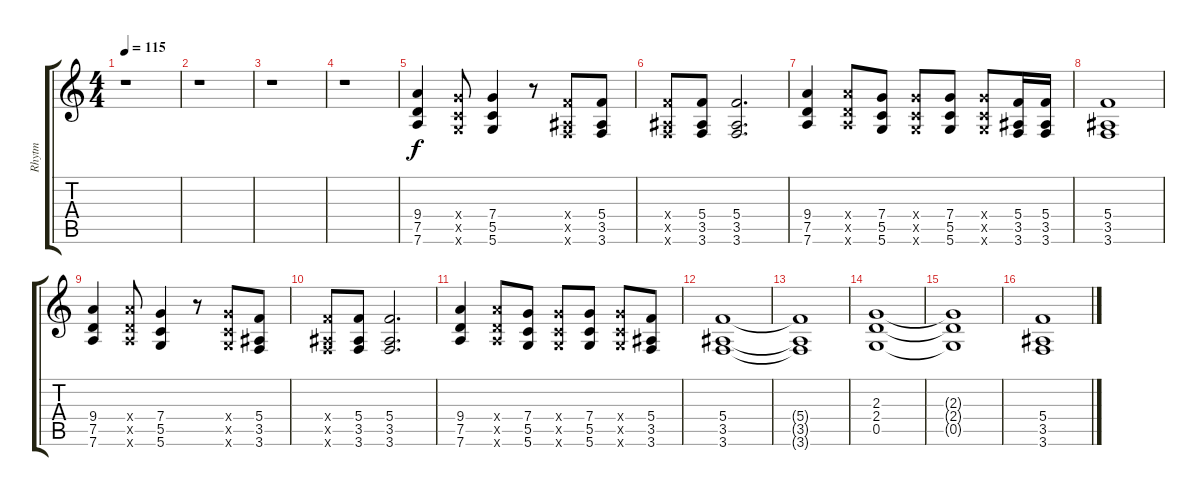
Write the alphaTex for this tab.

\track ("Rhytm" "Rhytm") {instrument distortionguitar}
\staff {score tabs}
\tuning (D4 A3 F3 C3 G2 D2) {hide}
\ts (4 4)
\tempo 115
\clef g2
\ks c
r.1{dy f} |
r.1 |
r.1 |
r.1 |
(9.4 7.5 7.6).4 (7.4{x} 5.5{x} 5.6{x}).8 (7.4 5.5 5.6).4 r.8 (5.4{x} 3.5{x} 3.6{x}).8 (5.4 3.5 3.6).8 |
(5.4{x} 3.5{x} 3.6{x}).8 (5.4 3.5 3.6).8 (5.4 3.5 3.6).2{d} |
(9.4 7.5 7.6).4 (9.4{x} 7.5{x} 7.6{x}).8 (7.4 5.5 5.6).8 (7.4{x} 5.5{x} 5.6{x}).8 (7.4 5.5 5.6).8 (7.4{x} 5.5{x} 5.6{x}).8 (5.4 3.5 3.6).16 (5.4 3.5 3.6).16 |
(5.4 3.5 3.6).1 |
(9.4 7.5 7.6).4 (9.4{x} 7.5{x} 7.6{x}).8 (7.4 5.5 5.6).4 r.8 (7.4{x} 5.5{x} 5.6{x}).8 (5.4 3.5 3.6).8 |
(5.4{x} 3.5{x} 3.6{x}).8 (5.4 3.5 3.6).8 (5.4 3.5 3.6).2{d} |
(9.4 7.5 7.6).4 (9.4{x} 7.5{x} 7.6{x}).8 (7.4 5.5 5.6).8 (7.4{x} 5.5{x} 5.6{x}).8 (7.4 5.5 5.6).8 (7.4{x} 5.5{x} 5.6{x}).8 (5.4 3.5 3.6).8 |
(5.4 3.5 3.6).1 |
(5.4{t} 3.5{t} 3.6{t}).1 |
(2.3 2.4 0.5).1 |
(2.3{t} 2.4{t} 0.5{t}).1 |
(5.4 3.5 3.6).1
